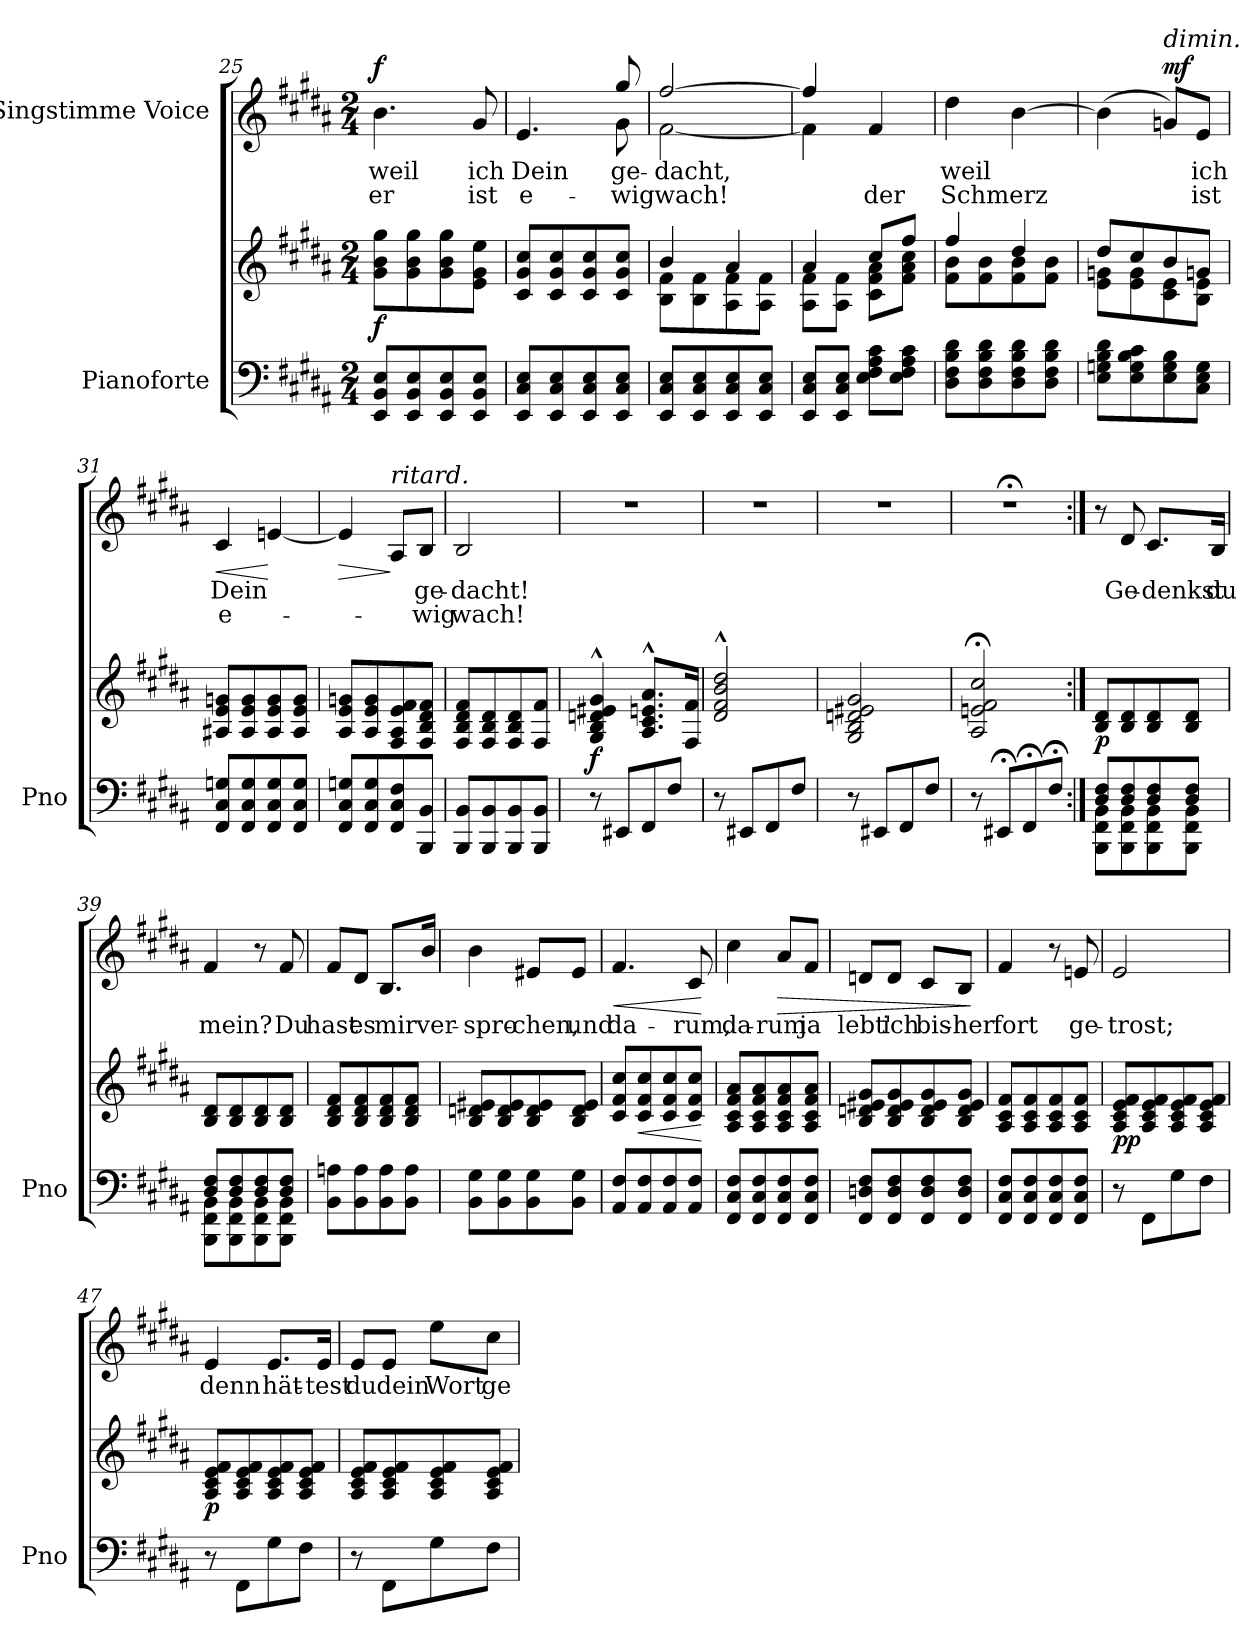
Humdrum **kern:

**kern	**kern	**dynam	**kern	**text	**text	**dynam
*part2	*part2	*part2	*part1	*part1	*part1	*part1
*staff3	*staff2	*staff2/3	*staff1	*staff1	*staff1	*staff1
*I"Pianoforte	*	*	*I"Singstimme Voice	*	*	*
*I'Pno	*	*	*	*	*	*
*clefF4	*clefG2	*	*clefG2	*	*	*
*k[f#c#g#d#a#]	*k[f#c#g#d#a#]	*	*k[f#c#g#d#a#]	*	*	*
*M2/4	*M2/4	*	*M2/4	*	*	*
=25	=25	=25	=25	=25	=25	=25
!	!	!LO:DY:b	!	!LO:LY:b	!LO:LY:b	!LO:DY:a
8EE/ 8BB/ 8E/L	8g#\ 8b\ 8gg#\L	f	4.b\	weil	er	f
8EE/ 8BB/ 8E/	8g#\ 8b\ 8gg#\	.	.	.	.	.
8EE/ 8BB/ 8E/	8g#\ 8b\ 8gg#\	.	.	.	.	.
!	!	!	!	!LO:LY:b	!LO:LY:b	!
8EE/ 8BB/ 8E/J	8e\ 8g#\ 8ee\J	.	8g#/	ich	ist	.
=26	=26	=26	=26	=26	=26	=26
!	!	!	!	!LO:LY:b	!LO:LY:b	!
*	*	*	*^	*	*	*
8EE/ 8C#/ 8E/L	8c#/ 8g#/ 8cc#/L	.	4.e/	4.reyy	Dein	e-	.
8EE/ 8C#/ 8E/	8c#/ 8g#/ 8cc#/	.	.	.	.	.	.
8EE/ 8C#/ 8E/	8c#/ 8g#/ 8cc#/	.	.	.	.	.	.
!	!	!	!	!	!LO:LY:b	!LO:LY:b	!
8EE/ 8C#/ 8E/J	8c#/ 8g#/ 8cc#/J	.	8gg#/	8g#\	ge-	-wig	.
!!LO:LB:g=z	!!
=27	=27	=27	=27	=27	=27	=27	=27
*	*^	*	*	*	*	*	*
!	!	!	!	!	!	!LO:LY:b	!LO:LY:b	!
8EE/ 8C#/ 8E/L	4b/	8B\ 8f#\L	.	[2ff#/	[2f#\	-dacht,	wach!	.
8EE/ 8C#/ 8E/	.	8B\ 8f#\	.	.	.	.	.	.
8EE/ 8C#/ 8E/	4a#/	8A#\ 8f#\	.	.	.	.	.	.
8EE/ 8C#/ 8E/J	.	8A#\ 8f#\J	.	.	.	.	.	.
=28	=28	=28	=28	=28	=28	=28	=28	=28
8EE/ 8C#/ 8E/L	4a#/	8A#\ 8f#\L	.	4ff#/]	4f#\]	.	.	.
8EE/ 8C#/ 8E/J	.	8A#\ 8f#\J	.	.	.	.	.	.
!	!	!	!	!	!	!	!LO:LY:b	!
8E\ 8F#\ 8A#\ 8c#\L	8cc#/L	8c#\ 8f#\ 8a#\L	.	4f#/	4ryy	.	der	.
8E\ 8F#\ 8A#\ 8c#\J	8ff#/J	8f#\ 8a#\ 8cc#\J	.	.	.	.	.	.
*	*	*	*	*v	*v	*	*	*
=29	=29	=29	=29	=29	=29	=29	=29
!	!	!	!	!	!LO:LY:b	!LO:LY:b	!
8D#\ 8F#\ 8B\ 8d#\L	4ff#/	8f#\ 8b\L	.	4dd#\	weil	Schmerz	.
8D#\ 8F#\ 8B\ 8d#\	.	8f#\ 8b\	.	.	.	.	.
8D#\ 8F#\ 8B\ 8d#\	4dd#/	8f#\ 8b\	.	[4b\	.	.	.
8D#\ 8F#\ 8B\ 8d#\J	.	8f#\ 8b\J	.	.	.	.	.
=30	=30	=30	=30	=30	=30	=30	=30
8E\ 8Gn\ 8B\ 8d#\L	8dd#/L	8e\ 8gn\L	.	(>4b\]	.	.	.
8E\ 8G\ 8B\ 8c#\	8cc#/	8e\ 8g\	.	.	.	.	.
!	!	!	!	!LO:TX:a:i:t=dimin.	!	!	!
!	!	!	!	!	!	!	!LO:DY:a
8E\ 8G\ 8B\	8b/	8c#\ 8e\	.	8gn/L)	.	.	mf
!	!	!	!	!	!LO:LY:b	!LO:LY:b	!
8C#\ 8E\ 8G\J	8gn/J	8B\ 8e\J	.	8e/J	ich	ist	.
=31	=31	=31	=31	=31	=31	=31	=31
!	!	!	!	!	!LO:LY:b	!LO:LY:b	!LO:HP:b
*	*v	*v	*	*	*	*	*
8FF#/ 8C#/ 8Gn/L	8A#X/ 8e/ 8gn/L	.	4c#/	Dein	e-	<
8FF#/ 8C#/ 8G/	8A#/ 8e/ 8g/	.	.	.	.	.
8FF#/ 8C#/ 8G/	8A#/ 8e/ 8g/	.	[4en/	.	.	[
8FF#/ 8C#/ 8G/J	8A#/ 8e/ 8g/J	.	.	.	.	.
=32	=32	=32	=32	=32	=32	=32
!	!	!	!	!	!	!LO:HP:b
8FF#/ 8C#/ 8Gn/L	8A#/ 8e/ 8gn/L	.	4e/]	.	.	>
8FF#/ 8C#/ 8G/	8A#/ 8e/ 8g/	.	.	.	.	.
*	*	*	*MM84	*	*	*
!	!	!	!LO:TX:a:i:t=ritard.	!	!	!
8FF#/ 8C#/ 8F#/	8F#/ 8A#/ 8e/ 8f#/	.	8A#/L	.	.	]
!	!	!	!	!LO:LY:b	!LO:LY:b	!
8BBB/ 8BB/J	8F#/ 8B/ 8d#/ 8f#/J	.	8B/J	ge-	-wig	.
!!LO:LB:g=z
=33	=33	=33	=33	=33	=33	=33
!	!	!	!	!LO:LY:b	!LO:LY:b	!
8BBB/ 8BB/L	8F#/ 8B/ 8d#/ 8f#/L	.	2B/	-dacht!	wach!	.
8BBB/ 8BB/	8F#/ 8B/ 8d#/	.	.	.	.	.
8BBB/ 8BB/	8F#/ 8B/ 8d#/	.	.	.	.	.
8BBB/ 8BB/J	8F#/ 8f#/J	.	.	.	.	.
=34	=34	=34	=34	=34	=34	=34
*	*	*	*MM92	*	*	*
!	!	!LO:DY:b	!	!	!	!
8r	4G#/^^ 4B/^^ 4dn/^^ 4e#X/^^ 4g#/^^	f	2r	.	.	.
8EE#X/L	.	.	.	.	.	.
8FF#/	8.A#/^^ 8.c#/^^ 8.en/^^ 8.a#/^^L	.	.	.	.	.
8F#\J	.	.	.	.	.	.
.	16F#/ 16f#/Jk	.	.	.	.	.
=35	=35	=35	=35	=35	=35	=35
8r	2d#/^^ 2f#/^^ 2b/^^ 2dd#/^^	.	2r	.	.	.
8EE#X/L	.	.	.	.	.	.
8FF#/	.	.	.	.	.	.
8F#\J	.	.	.	.	.	.
=36	=36	=36	=36	=36	=36	=36
8r	2G#/ 2B/ 2dn/ 2e#X/ 2g#/	.	2r	.	.	.
8EE#X/L	.	.	.	.	.	.
8FF#/	.	.	.	.	.	.
8F#\J	.	.	.	.	.	.
=37	=37	=37	=37	=37	=37	=37
8r	2A#/;< 2en/;< 2f#/;< 2cc#/;<	.	2r;<	.	.	.
8EE#X;</L	.	.	.	.	.	.
8FF#;</	.	.	.	.	.	.
8F#;<\J	.	.	.	.	.	.
=38:|!	=38:|!	=38:|!	=38:|!	=38:|!	=38:|!	=38:|!
*^	*	*	*	*	*	*
!	!	!	!LO:DY:b	!	!	!	!
8D#/ 8F#/L	8BBB\ 8FF#\ 8BB\L	8B/ 8d#/L	p	8r	.	.	.
!	!	!	!	!	!LO:LY:b	!	!
8D#/ 8F#/	8BBB\ 8FF#\ 8BB\	8B/ 8d#/	.	8d#/	Ge-	.	.
!	!	!	!	!	!LO:LY:b	!	!
8D#/ 8F#/	8BBB\ 8FF#\ 8BB\	8B/ 8d#/	.	8.c#/L	-denkst	.	.
8D#/ 8F#/J	8BBB\ 8FF#\ 8BB\J	8B/ 8d#/J	.	.	.	.	.
!	!	!	!	!	!LO:LY:b	!	!
.	.	.	.	16B/Jk	du	.	.
=39	=39	=39	=39	=39	=39	=39	=39
!	!	!	!	!	!LO:LY:b	!	!
8D#/ 8F#/L	8BBB\ 8FF#\ 8BB\L	8B/ 8d#/L	.	4f#/	mein?	.	.
8D#/ 8F#/	8BBB\ 8FF#\ 8BB\	8B/ 8d#/	.	.	.	.	.
8D#/ 8F#/	8BBB\ 8FF#\ 8BB\	8B/ 8d#/	.	8r	.	.	.
!	!	!	!	!	!LO:LY:b	!	!
8D#/ 8F#/J	8BBB\ 8FF#\ 8BB\J	8B/ 8d#/J	.	8f#/	Du	.	.
!!LO:LB:g=z
=40	=40	=40	=40	=40	=40	=40	=40
!	!	!	!	!	!LO:LY:b	!	!
*v	*v	*	*	*	*	*	*
8BB\ 8An\L	8B/ 8d#/ 8f#/L	.	8f#/L	hast	.	.
!	!	!	!	!LO:LY:b	!	!
8BB\ 8A\	8B/ 8d#/ 8f#/	.	8d#/J	es	.	.
!	!	!	!	!LO:LY:b	!	!
8BB\ 8A\	8B/ 8d#/ 8f#/	.	8.B/L	mir	.	.
8BB\ 8A\J	8B/ 8d#/ 8f#/J	.	.	.	.	.
!	!	!	!	!LO:LY:b	!	!
.	.	.	16b/Jk	ver-	.	.
=41	=41	=41	=41	=41	=41	=41
!	!	!	!	!LO:LY:b	!	!
8BB\ 8G#\L	8B/ 8dn/ 8e#X/L	.	4b\	-spro-	.	.
8BB\ 8G#\	8B/ 8d/ 8e#/	.	.	.	.	.
!	!	!	!	!LO:LY:b	!	!
8BB\ 8G#\	8B/ 8d/ 8e#/	.	8e#X/L	-chen,	.	.
!	!	!	!	!LO:LY:b	!	!
8BB\ 8G#\J	8B/ 8d/ 8e#/J	.	8e#/J	und	.	.
=42	=42	=42	=42	=42	=42	=42
!	!	!	!	!LO:LY:b	!	!LO:HP:b
8AA#/ 8F#/L	8c#/ 8f#/ 8cc#/L	.	4.f#/	da-	.	<
!	!	!LO:HP:b	!	!	!	!
8AA#/ 8F#/	8c#/ 8f#/ 8cc#/	<	.	.	.	.
8AA#/ 8F#/	8c#/ 8f#/ 8cc#/	.	.	.	.	.
!	!	!	!	!LO:LY:b	!	!
8AA#/ 8F#/J	8c#/ 8f#/ 8cc#/J	.	8c#/	-rum,	.	.
.	.	[	.	.	.	[
=43	=43	=43	=43	=43	=43	=43
!	!	!	!	!LO:LY:b	!	!
8FF#/ 8C#/ 8F#/L	8A#/ 8c#/ 8f#/ 8a#/L	.	4cc#\	da-	.	.
8FF#/ 8C#/ 8F#/	8A#/ 8c#/ 8f#/ 8a#/	.	.	.	.	.
!	!	!	!	!LO:LY:b	!	!LO:HP:b
8FF#/ 8C#/ 8F#/	8A#/ 8c#/ 8f#/ 8a#/	.	8a#/L	-rum	.	>
!	!	!	!	!LO:LY:b	!	!
8FF#/ 8C#/ 8F#/J	8A#/ 8c#/ 8f#/ 8a#/J	.	8f#/J	ja	.	.
=44	=44	=44	=44	=44	=44	=44
!	!	!	!	!LO:LY:b	!	!
8FF#/ 8Dn/ 8F#/L	8B/ 8dn/ 8e#X/ 8g#/L	.	8dn/L	lebt'	.	.
!	!	!	!	!LO:LY:b	!	!
8FF#/ 8D/ 8F#/	8B/ 8d/ 8e#/ 8g#/	.	8d/J	ich	.	.
!	!	!	!	!LO:LY:b	!	!
8FF#/ 8D/ 8F#/	8B/ 8d/ 8e#/ 8g#/	.	8c#/L	bis-	.	.
!	!	!	!	!LO:LY:b	!	!
8FF#/ 8D/ 8F#/J	8B/ 8d/ 8e#/ 8g#/J	.	8B/J	-her	.	.
.	.	.	.	.	.	]
=45	=45	=45	=45	=45	=45	=45
!	!	!	!	!LO:LY:b	!	!
8FF#/ 8C#/ 8F#/L	8A#/ 8c#/ 8f#/L	.	4f#/	fort	.	.
8FF#/ 8C#/ 8F#/	8A#/ 8c#/ 8f#/	.	.	.	.	.
8FF#/ 8C#/ 8F#/	8A#/ 8c#/ 8f#/	.	8r	.	.	.
!	!	!	!	!LO:LY:b	!	!
8FF#/ 8C#/ 8F#/J	8A#/ 8c#/ 8f#/J	.	8en/	ge-	.	.
!!LO:PB:g=z
=46	=46	=46	=46	=46	=46	=46
!	!	!LO:DY:b	!	!LO:LY:b	!	!
8r	8A#/ 8c#/ 8e/ 8f#/L	pp	2e/	-trost;	.	.
8FF#/L	8A#/ 8c#/ 8e/ 8f#/	.	.	.	.	.
8G#\	8A#/ 8c#/ 8e/ 8f#/	.	.	.	.	.
8F#\J	8A#/ 8c#/ 8e/ 8f#/J	.	.	.	.	.
=47	=47	=47	=47	=47	=47	=47
!	!	!LO:DY:b	!	!LO:LY:b	!	!
8r	8A#/ 8c#/ 8e/ 8f#/L	p	4e/	denn	.	.
8FF#/L	8A#/ 8c#/ 8e/ 8f#/	.	.	.	.	.
!	!	!	!	!LO:LY:b	!	!
8G#\	8A#/ 8c#/ 8e/ 8f#/	.	8.e/L	hät-	.	.
8F#\J	8A#/ 8c#/ 8e/ 8f#/J	.	.	.	.	.
!	!	!	!	!LO:LY:b	!	!
.	.	.	16e/Jk	-test	.	.
=48	=48	=48	=48	=48	=48	=48
!	!	!	!	!LO:LY:b	!	!
8r	8A#/ 8c#/ 8e/ 8f#/L	.	8e/L	du	.	.
!	!	!	!	!LO:LY:b	!	!
8FF#/L	8A#/ 8c#/ 8e/ 8f#/	.	8e/J	dein	.	.
!	!	!	!	!LO:LY:b	!	!
8G#\	8A#/ 8c#/ 8e/ 8f#/	.	8ee\L	Wort	.	.
!	!	!	!	!LO:LY:b	!	!
8F#\J	8A#/ 8c#/ 8e/ 8f#/J	.	8cc#\J	ge-	.	.
=	=	=	=	=	=	=
*-	*-	*-	*-	*-	*-	*-
